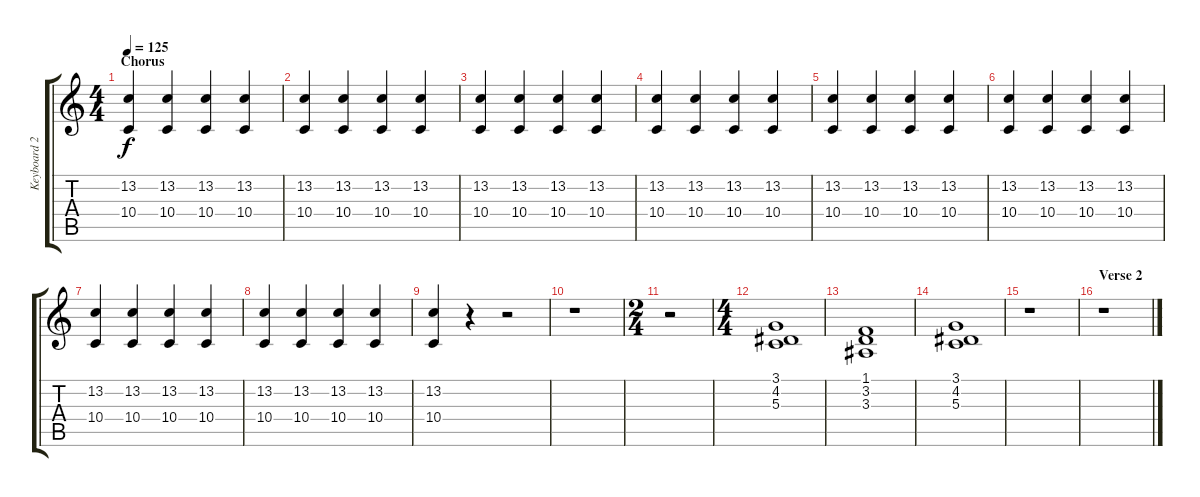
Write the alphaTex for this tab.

\track ("Keyboard 2" "Keyboard 2") {instrument electricgrandpiano}
\staff {score tabs}
\tuning (E4 B3 G3 D3 A2 E2) {hide}
\ts (4 4)
\section ("" "Chorus")
\tempo 125
\clef g2
\ks c
(13.2 10.4).4{dy f} (13.2 10.4).4 (13.2 10.4).4 (13.2 10.4).4 |
(13.2 10.4).4 (13.2 10.4).4 (13.2 10.4).4 (13.2 10.4).4 |
(13.2 10.4).4 (13.2 10.4).4 (13.2 10.4).4 (13.2 10.4).4 |
(13.2 10.4).4 (13.2 10.4).4 (13.2 10.4).4 (13.2 10.4).4 |
(13.2 10.4).4 (13.2 10.4).4 (13.2 10.4).4 (13.2 10.4).4 |
(13.2 10.4).4 (13.2 10.4).4 (13.2 10.4).4 (13.2 10.4).4 |
(13.2 10.4).4 (13.2 10.4).4 (13.2 10.4).4 (13.2 10.4).4 |
(13.2 10.4).4 (13.2 10.4).4 (13.2 10.4).4 (13.2 10.4).4 |
(13.2 10.4).4 r.4 r.2 |
r.1 |
\ts (2 4)
r.2 |
\ts (4 4)
(3.1 4.2 5.3).1 |
(1.1 3.2 3.3).1 |
(3.1 4.2 5.3).1 |
r.1 |
\section ("" "Verse 2")
r.1
